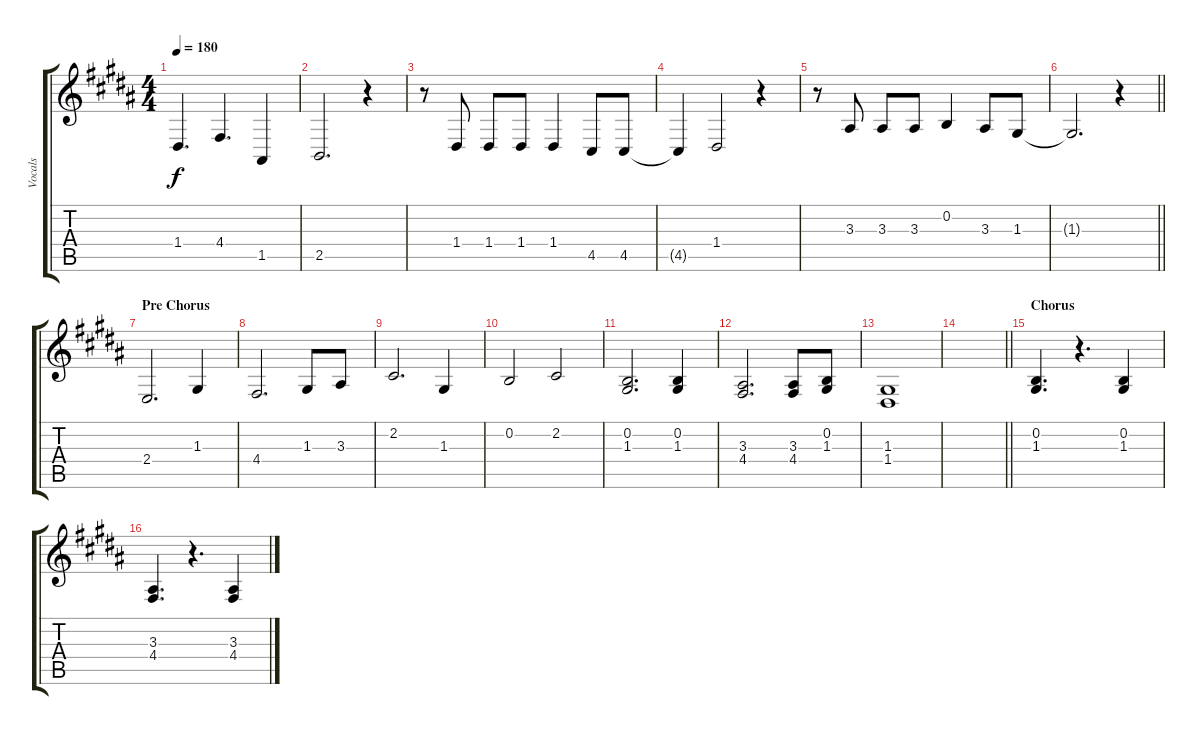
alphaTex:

\track ("Vocals" "Vocals") {instrument baritonesax}
\staff {score tabs}
\tuning (E4 B3 G3 D3 A2 E2) {hide}
\ts (4 4)
\tempo 180
\clef g2
\ks g#minor
1.4.4{d dy f} 4.4.4{d} 1.5.4 |
2.5.2{d} r.4 |
r.8 1.4.8 1.4.8 1.4.8 1.4.4 4.5.8 4.5.8 |
4.5{t}.4 1.4.2 r.4 |
r.8 3.3.8 3.3.8 3.3.8 0.2.4 3.3.8 1.3.8 |
\barLineRight lightlight
1.3{t}.2{d} r.4 |
\section ("" "Pre Chorus")
2.4.2{d} 1.3.4 |
4.4.2{d} 1.3.8 3.3.8 |
2.2.2{d} 1.3.4 |
0.2.2 2.2.2 |
(0.2 1.3).2{d} (0.2 1.3).4 |
(3.3 4.4).2{d} (3.3 4.4).8 (0.2 1.3).8 |
(1.3 1.4).1 |
\barLineRight lightlight
|
\section ("" "Chorus")
(0.2 1.3).4{d} r.4{d} (0.2 1.3).4 |
(3.3 4.4).4{d} r.4{d} (3.3 4.4).4
